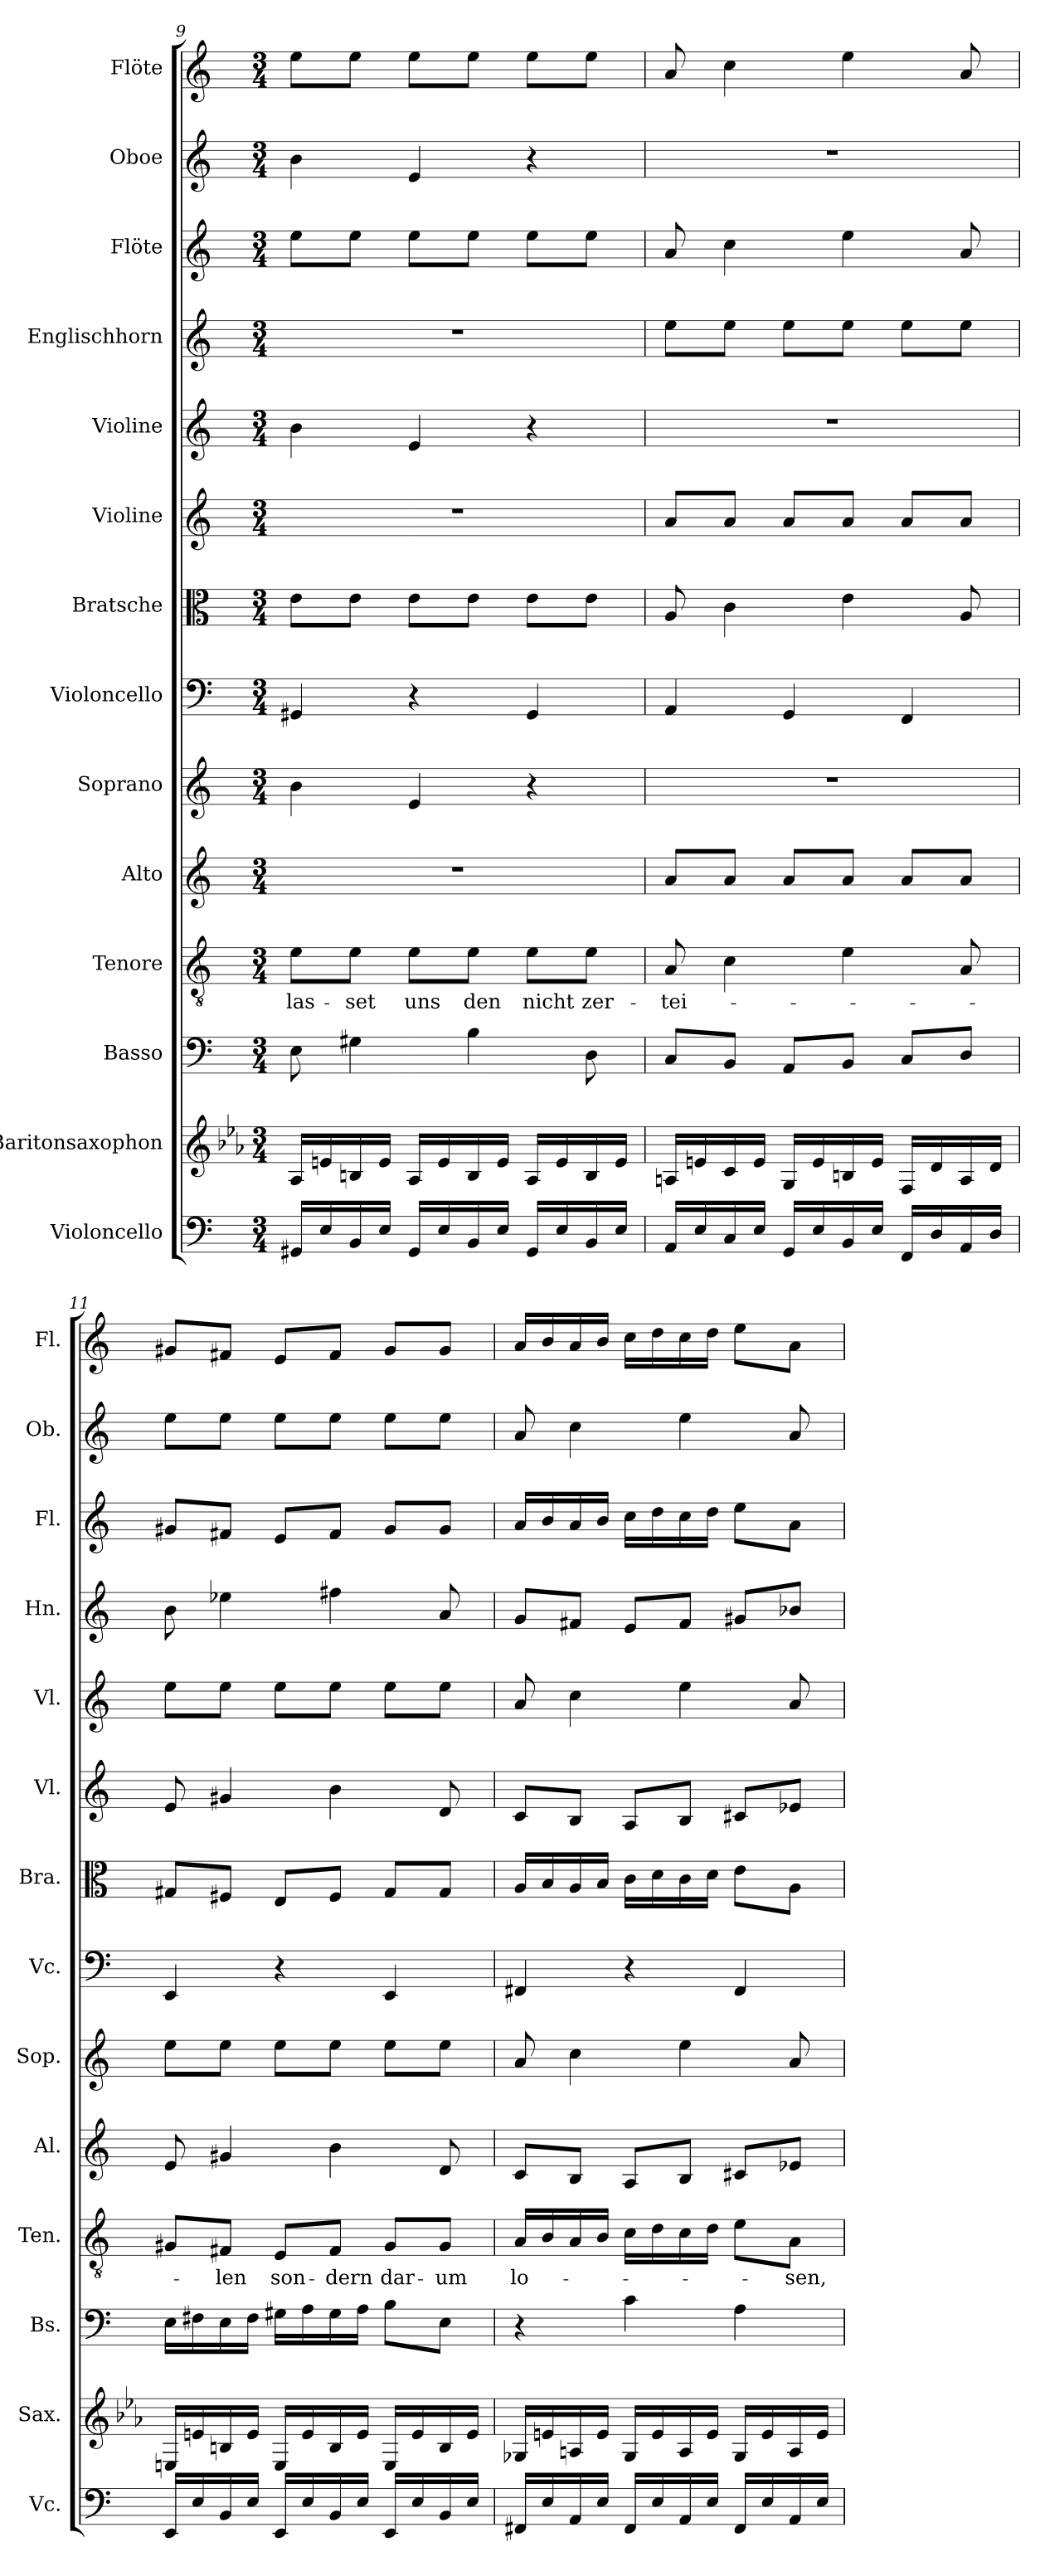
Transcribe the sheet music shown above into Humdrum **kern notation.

**kern	**kern	**kern	**kern	**text	**kern	**kern	**kern	**kern	**kern	**kern	**kern	**kern	**kern	**kern
*part14	*part13	*part12	*part11	*part11	*part10	*part9	*part8	*part7	*part6	*part5	*part4	*part3	*part2	*part1
*staff14	*staff13	*staff12	*staff11	*staff11	*staff10	*staff9	*staff8	*staff7	*staff6	*staff5	*staff4	*staff3	*staff2	*staff1
*I"Violoncello	*I"Baritonsaxophon	*I"Basso	*I"Tenore	*	*I"Alto	*I"Soprano	*I"Violoncello	*I"Bratsche	*I"Violine	*I"Violine	*I"Englischhorn	*I"Flöte	*I"Oboe	*I"Flöte
*I'Vc.	*I'Sax.	*I'Bs.	*I'Ten.	*	*I'Al.	*I'Sop.	*I'Vc.	*I'Bra.	*I'Vl.	*I'Vl.	*I'Hn.	*I'Fl.	*I'Ob.	*I'Fl.
!!LO:PB:g=z
*clefF4	*clefG2	*clefF4	*clefGv2	*	*clefG2	*clefG2	*clefF4	*clefC3	*clefG2	*clefG2	*clefG2	*clefG2	*clefG2	*clefG2
*	*ITrd12c21	*	*	*	*	*	*	*	*	*	*ITrd4c7	*	*	*
*k[]	*k[b-e-a-]	*k[]	*k[]	*	*k[]	*k[]	*k[]	*k[]	*k[]	*k[]	*k[b-]	*k[]	*k[]	*k[]
*M3/4	*M3/4	*M3/4	*M3/4	*	*M3/4	*M3/4	*M3/4	*M3/4	*M3/4	*M3/4	*M3/4	*M3/4	*M3/4	*M3/4
=9	=9	=9	=9	=9	=9	=9	=9	=9	=9	=9	=9	=9	=9	=9
!	!	!	!	!LO:LY:b	!	!	!	!	!	!	!	!	!	!
16GG#X/LL	16AA-/LL	8E\	8e\L	las-	2.r	4b\	4GG#X/	8e\L	2.r	4b\	2.r	8ee\L	4b\	8ee\L
16E/	16En/	.	.	.	.	.	.	.	.	.	.	.	.	.
!	!	!	!	!LO:LY:b	!	!	!	!	!	!	!	!	!	!
16BB/	16BBn/	4G#X\	8e\J	-set	.	.	.	8e\J	.	.	.	8ee\J	.	8ee\J
16E/JJ	16E/JJ	.	.	.	.	.	.	.	.	.	.	.	.	.
!	!	!	!	!LO:LY:b	!	!	!	!	!	!	!	!	!	!
16GG#/LL	16AA-/LL	.	8e\L	uns	.	4e/	4r	8e\L	.	4e/	.	8ee\L	4e/	8ee\L
16E/	16E/	.	.	.	.	.	.	.	.	.	.	.	.	.
!	!	!	!	!LO:LY:b	!	!	!	!	!	!	!	!	!	!
16BB/	16BB/	4B\	8e\J	den	.	.	.	8e\J	.	.	.	8ee\J	.	8ee\J
16E/JJ	16E/JJ	.	.	.	.	.	.	.	.	.	.	.	.	.
!	!	!	!	!LO:LY:b	!	!	!	!	!	!	!	!	!	!
16GG#/LL	16AA-/LL	.	8e\L	nicht	.	4r	4GG#/	8e\L	.	4r	.	8ee\L	4r	8ee\L
16E/	16E/	.	.	.	.	.	.	.	.	.	.	.	.	.
!	!	!	!	!LO:LY:b	!	!	!	!	!	!	!	!	!	!
16BB/	16BB/	8D\	8e\J	zer-	.	.	.	8e\J	.	.	.	8ee\J	.	8ee\J
16E/JJ	16E/JJ	.	.	.	.	.	.	.	.	.	.	.	.	.
=10	=10	=10	=10	=10	=10	=10	=10	=10	=10	=10	=10	=10	=10	=10
!	!	!	!	!LO:LY:b	!	!	!	!	!	!	!	!	!	!
16AA/LL	16AAn/LL	8C/L	8A/	-tei-	8a/L	2.r	4AA/	8A/	8a/L	2.r	8a\L	8a/	2.r	8a/
16E/	16En/	.	.	.	.	.	.	.	.	.	.	.	.	.
16C/	16C/	8BB/J	4c\	.	8a/J	.	.	4c\	8a/J	.	8a\J	4cc\	.	4cc\
16E/JJ	16E/JJ	.	.	.	.	.	.	.	.	.	.	.	.	.
16GG/LL	16GG/LL	8AA/L	.	.	8a/L	.	4GG/	.	8a/L	.	8a\L	.	.	.
16E/	16E/	.	.	.	.	.	.	.	.	.	.	.	.	.
16BB/	16BBn/	8BB/J	4e\	.	8a/J	.	.	4e\	8a/J	.	8a\J	4ee\	.	4ee\
16E/JJ	16E/JJ	.	.	.	.	.	.	.	.	.	.	.	.	.
16FF/LL	16FF/LL	8C/L	.	.	8a/L	.	4FF/	.	8a/L	.	8a\L	.	.	.
16D/	16D/	.	.	.	.	.	.	.	.	.	.	.	.	.
16AA/	16AA/	8D/J	8A/	.	8a/J	.	.	8A/	8a/J	.	8a\J	8a/	.	8a/
16D/JJ	16D/JJ	.	.	.	.	.	.	.	.	.	.	.	.	.
=11	=11	=11	=11	=11	=11	=11	=11	=11	=11	=11	=11	=11	=11	=11
16EE/LL	16EEn/LL	16E\LL	8G#X/L	.	8e/	8ee\L	4EE/	8G#X/L	8e/	8ee\L	8e\	8g#X/L	8ee\L	8g#X/L
16E/	16En/	16F#X\	.	.	.	.	.	.	.	.	.	.	.	.
!	!	!	!	!LO:LY:b	!	!	!	!	!	!	!	!	!	!
16BB/	16BBn/	16E\	8F#X/J	-len	4g#X/	8ee\J	.	8F#X/J	4g#X/	8ee\J	4a-X\	8f#X/J	8ee\J	8f#X/J
16E/JJ	16E/JJ	16F#\JJ	.	.	.	.	.	.	.	.	.	.	.	.
!	!	!	!	!LO:LY:b	!	!	!	!	!	!	!	!	!	!
16EE/LL	16EE/LL	16G#X\LL	8E/L	son-	.	8ee\L	4r	8E/L	.	8ee\L	.	8e/L	8ee\L	8e/L
16E/	16E/	16A\	.	.	.	.	.	.	.	.	.	.	.	.
!	!	!	!	!LO:LY:b	!	!	!	!	!	!	!	!	!	!
16BB/	16BB/	16G#\	8F#/J	-dern	4b\	8ee\J	.	8F#/J	4b\	8ee\J	4bn\	8f#/J	8ee\J	8f#/J
16E/JJ	16E/JJ	16A\JJ	.	.	.	.	.	.	.	.	.	.	.	.
!	!	!	!	!LO:LY:b	!	!	!	!	!	!	!	!	!	!
16EE/LL	16EE/LL	8B\L	8G#/L	dar-	.	8ee\L	4EE/	8G#/L	.	8ee\L	.	8g#/L	8ee\L	8g#/L
16E/	16E/	.	.	.	.	.	.	.	.	.	.	.	.	.
!	!	!	!	!LO:LY:b	!	!	!	!	!	!	!	!	!	!
16BB/	16BB/	8E\J	8G#/J	-um	8d/	8ee\J	.	8G#/J	8d/	8ee\J	8d/	8g#/J	8ee\J	8g#/J
16E/JJ	16E/JJ	.	.	.	.	.	.	.	.	.	.	.	.	.
!!LO:PB:g=z
=12	=12	=12	=12	=12	=12	=12	=12	=12	=12	=12	=12	=12	=12	=12
!	!	!	!	!LO:LY:b	!	!	!	!	!	!	!	!	!	!
16FF#X/LL	16GG-X/LL	4r	16A/LL	lo-	8c/L	8a/	4FF#X/	16A/LL	8c/L	8a/	8c/L	16a/LL	8a/	16a/LL
16E/	16En/	.	16B/	.	.	.	.	16B/	.	.	.	16b/	.	16b/
16AA/	16AAn/	.	16A/	.	8B/J	4cc\	.	16A/	8B/J	4cc\	8Bn/J	16a/	4cc\	16a/
16E/JJ	16E/JJ	.	16B/JJ	.	.	.	.	16B/JJ	.	.	.	16b/JJ	.	16b/JJ
16FF#/LL	16GG-/LL	4c\	16c\LL	.	8A/L	.	4r	16c\LL	8A/L	.	8A/L	16cc\LL	.	16cc\LL
16E/	16E/	.	16d\	.	.	.	.	16d\	.	.	.	16dd\	.	16dd\
16AA/	16AA/	.	16c\	.	8B/J	4ee\	.	16c\	8B/J	4ee\	8B/J	16cc\	4ee\	16cc\
16E/JJ	16E/JJ	.	16d\JJ	.	.	.	.	16d\JJ	.	.	.	16dd\JJ	.	16dd\JJ
16FF#/LL	16GG-/LL	4A\	8e\L	.	8c#X/L	.	4FF#/	8e\L	8c#X/L	.	8c#X/L	8ee\L	.	8ee\L
16E/	16E/	.	.	.	.	.	.	.	.	.	.	.	.	.
!	!	!	!	!LO:LY:b	!	!	!	!	!	!	!	!	!	!
16AA/	16AA/	.	8A\J	-sen,	8e-X/J	8a/	.	8A\J	8e-X/J	8a/	8e-X/J	8a\J	8a/	8a\J
16E/JJ	16E/JJ	.	.	.	.	.	.	.	.	.	.	.	.	.
=	=	=	=	=	=	=	=	=	=	=	=	=	=	=
*-	*-	*-	*-	*-	*-	*-	*-	*-	*-	*-	*-	*-	*-	*-
